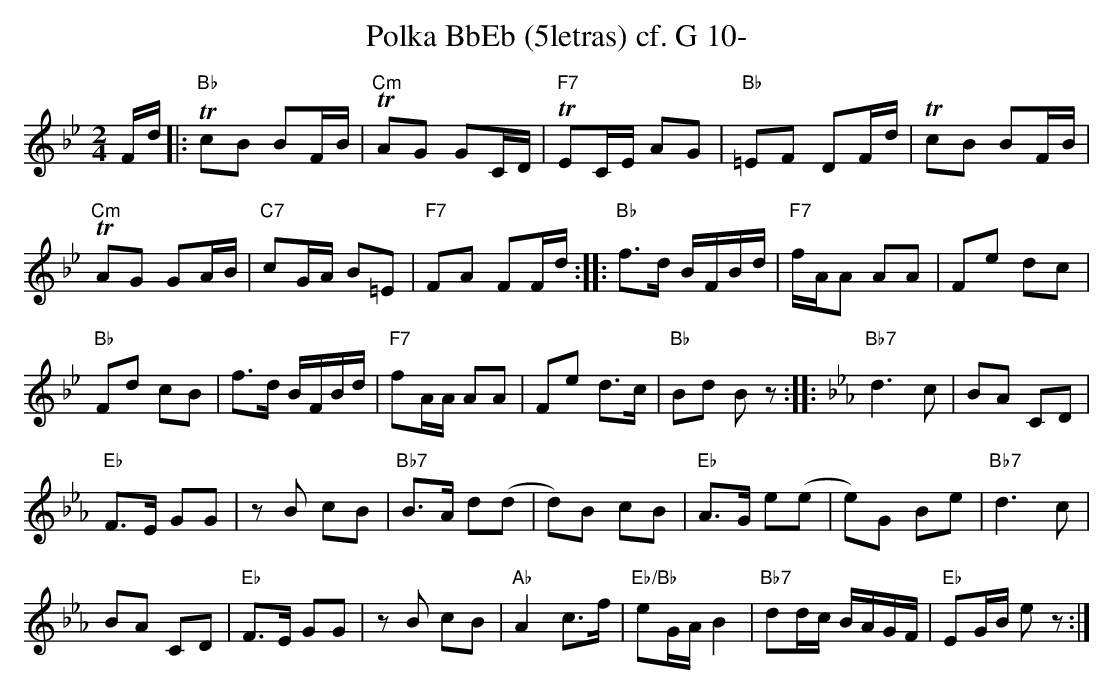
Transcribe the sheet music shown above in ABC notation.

X:1
T:Polka BbEb (5letras) cf. G 10-
M:2/4
L:1/16
K:Bbmaj%%MIDI gchordon
Fd |: "Bb"Tc2B2 B2FB | "Cm"TA2G2 G2CD | "F7"TE2CE A2G2 | "Bb"=E2F2 D2Fd | Tc2B2 B2FB |
"Cm"TA2G2 G2AB | "C7"c2GA B2=E2 | "F7"F2A2 F2Fd :: "Bb"f3d BFBd | "F7"fAA2 A2A2 | F2e2 d2c2 |
"Bb"F2d2 c2B2 | f3d BFBd | "F7"f2AA A2A2 | F2e2 d3c | "Bb"B2d2 B2z2 :: [K:Ebmaj] "Bb7"d6c2 | B2A2 C2D2 |
"Eb"F3E G2G2 | z2B2 c2B2 | "Bb7"B3A d2(d2 | d2)B2 c2B2 | "Eb"A3G e2(e2 | e2)G2 B2e2 | "Bb7"d6c2 |
B2A2 C2D2 | "Eb"F3E G2G2 | z2B2 c2B2 | "Ab"A4c3f | "Eb/Bb"e2GAB4 | "Bb7"d2dc BAGF | "Eb"E2GB e2z2 :|
